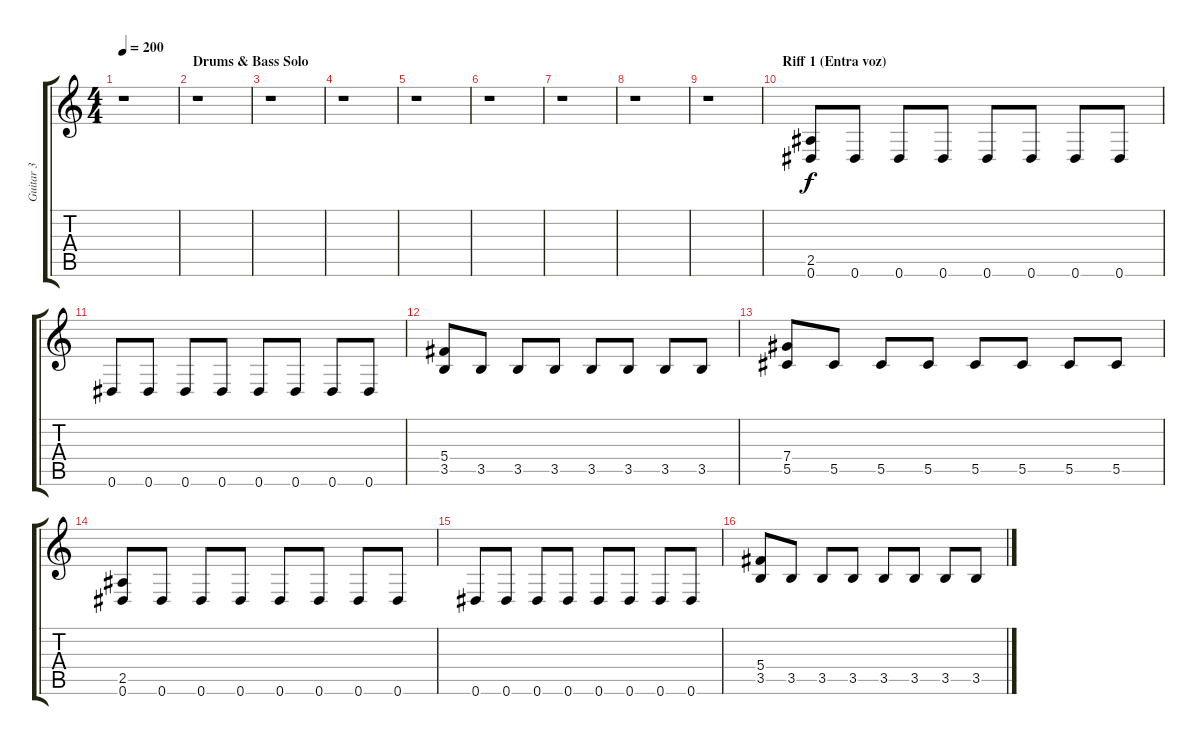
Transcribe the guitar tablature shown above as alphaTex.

\track ("Guitar 3" "Guitar 3") {instrument overdrivenguitar}
\staff {score tabs}
\tuning (Eb4 Bb3 Gb3 Db3 Ab2 Eb2) {hide}
\ts (4 4)
\tempo 200
\clef g2
\ks c
r.1{dy f} |
\section ("" "Drums & Bass Solo ")
r.1 |
r.1 |
r.1 |
r.1 |
r.1 |
r.1 |
r.1 |
r.1 |
\section ("" "Riff 1 (Entra voz)")
(2.5 0.6).8 0.6.8 0.6.8 0.6.8 0.6.8 0.6.8 0.6.8 0.6.8 |
0.6.8 0.6.8 0.6.8 0.6.8 0.6.8 0.6.8 0.6.8 0.6.8 |
(5.4 3.5).8 3.5.8 3.5.8 3.5.8 3.5.8 3.5.8 3.5.8 3.5.8 |
(7.4 5.5).8 5.5.8 5.5.8 5.5.8 5.5.8 5.5.8 5.5.8 5.5.8 |
(2.5 0.6).8 0.6.8 0.6.8 0.6.8 0.6.8 0.6.8 0.6.8 0.6.8 |
0.6.8 0.6.8 0.6.8 0.6.8 0.6.8 0.6.8 0.6.8 0.6.8 |
(5.4 3.5).8 3.5.8 3.5.8 3.5.8 3.5.8 3.5.8 3.5.8 3.5.8
